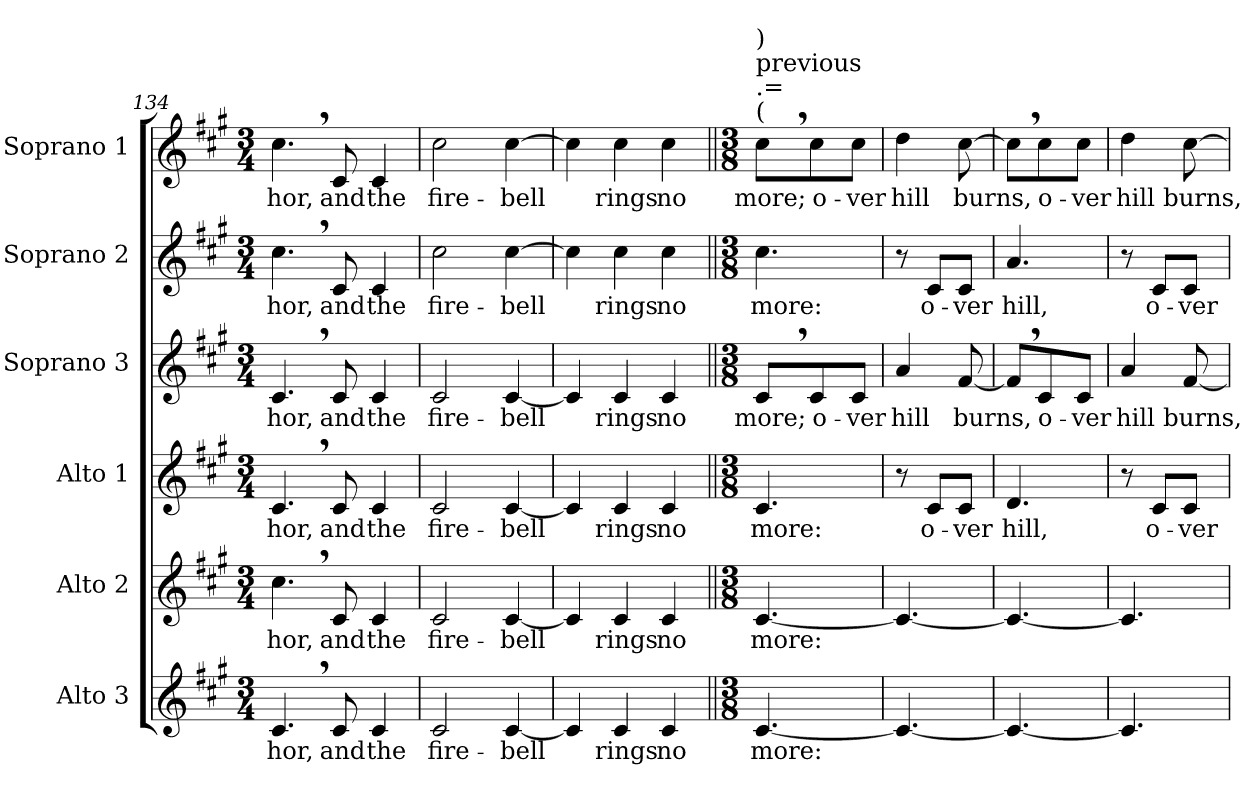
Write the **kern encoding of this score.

**kern	**text	**kern	**text	**kern	**text	**kern	**text	**kern	**text	**kern	**text
*part6	*part6	*part5	*part5	*part4	*part4	*part3	*part3	*part2	*part2	*part1	*part1
*staff6	*staff6	*staff5	*staff5	*staff4	*staff4	*staff3	*staff3	*staff2	*staff2	*staff1	*staff1
*I"Alto 3	*	*I"Alto 2	*	*I"Alto 1	*	*I"Soprano 3	*	*I"Soprano 2	*	*I"Soprano 1	*
*I'A 3	*	*I'A 2	*	*I'A 1	*	*I'S 3	*	*I'S 2	*	*I'S 1	*
*clefG2	*	*clefG2	*	*clefG2	*	*clefG2	*	*clefG2	*	*clefG2	*
*k[f#c#g#]	*	*k[f#c#g#]	*	*k[f#c#g#]	*	*k[f#c#g#]	*	*k[f#c#g#]	*	*k[f#c#g#]	*
*f#:	*	*f#:	*	*f#:	*	*f#:	*	*f#:	*	*f#:	*
*M3/4	*	*M3/4	*	*M3/4	*	*M3/4	*	*M3/4	*	*M3/4	*
=134	=134	=134	=134	=134	=134	=134	=134	=134	=134	=134	=134
!	!LO:LY:b	!	!	!	!	!	!	!	!	!	!
!	!	!	!LO:LY:b	!	!	!	!	!	!	!	!
!	!	!	!	!	!LO:LY:b	!	!	!	!	!	!
!	!	!	!	!	!	!	!LO:LY:b	!	!	!	!
!	!	!	!	!	!	!	!	!	!LO:LY:b	!	!
!	!	!	!	!	!	!	!	!	!	!	!LO:LY:b
4.c#,>/	-hor,	4.cc#,>\	-hor,	4.c#,>/	-hor,	4.c#,>/	-hor,	4.cc#,>\	-hor,	4.cc#,>\	-hor,
!	!LO:LY:b	!	!	!	!	!	!	!	!	!	!
!	!	!	!LO:LY:b	!	!	!	!	!	!	!	!
!	!	!	!	!	!LO:LY:b	!	!	!	!	!	!
!	!	!	!	!	!	!	!LO:LY:b	!	!	!	!
!	!	!	!	!	!	!	!	!	!LO:LY:b	!	!
!	!	!	!	!	!	!	!	!	!	!	!LO:LY:b
8c#/	and	8c#/	and	8c#/	and	8c#/	and	8c#/	and	8c#/	and
!	!LO:LY:b	!	!	!	!	!	!	!	!	!	!
!	!	!	!LO:LY:b	!	!	!	!	!	!	!	!
!	!	!	!	!	!LO:LY:b	!	!	!	!	!	!
!	!	!	!	!	!	!	!LO:LY:b	!	!	!	!
!	!	!	!	!	!	!	!	!	!LO:LY:b	!	!
!	!	!	!	!	!	!	!	!	!	!	!LO:LY:b
4c#/	the	4c#/	the	4c#/	the	4c#/	the	4c#/	the	4c#/	the
=135	=135	=135	=135	=135	=135	=135	=135	=135	=135	=135	=135
!	!LO:LY:b	!	!	!	!	!	!	!	!	!	!
!	!	!	!LO:LY:b	!	!	!	!	!	!	!	!
!	!	!	!	!	!LO:LY:b	!	!	!	!	!	!
!	!	!	!	!	!	!	!LO:LY:b	!	!	!	!
!	!	!	!	!	!	!	!	!	!LO:LY:b	!	!
!	!	!	!	!	!	!	!	!	!	!	!LO:LY:b
2c#/	fire-	2c#/	fire-	2c#/	fire-	2c#/	fire-	2cc#\	fire-	2cc#\	fire-
!	!LO:LY:b	!	!	!	!	!	!	!	!	!	!
!	!	!	!LO:LY:b	!	!	!	!	!	!	!	!
!	!	!	!	!	!LO:LY:b	!	!	!	!	!	!
!	!	!	!	!	!	!	!LO:LY:b	!	!	!	!
!	!	!	!	!	!	!	!	!	!LO:LY:b	!	!
!	!	!	!	!	!	!	!	!	!	!	!LO:LY:b
[4c#/	-bell	[4c#/	-bell	[4c#/	-bell	[4c#/	-bell	[4cc#\	-bell	[4cc#\	-bell
=136	=136	=136	=136	=136	=136	=136	=136	=136	=136	=136	=136
4c#/]	.	4c#/]	.	4c#/]	.	4c#/]	.	4cc#\]	.	4cc#\]	.
!	!LO:LY:b	!	!	!	!	!	!	!	!	!	!
!	!	!	!LO:LY:b	!	!	!	!	!	!	!	!
!	!	!	!	!	!LO:LY:b	!	!	!	!	!	!
!	!	!	!	!	!	!	!LO:LY:b	!	!	!	!
!	!	!	!	!	!	!	!	!	!LO:LY:b	!	!
!	!	!	!	!	!	!	!	!	!	!	!LO:LY:b
4c#/	rings	4c#/	rings	4c#/	rings	4c#/	rings	4cc#\	rings	4cc#\	rings
!	!LO:LY:b	!	!	!	!	!	!	!	!	!	!
!	!	!	!LO:LY:b	!	!	!	!	!	!	!	!
!	!	!	!	!	!LO:LY:b	!	!	!	!	!	!
!	!	!	!	!	!	!	!LO:LY:b	!	!	!	!
!	!	!	!	!	!	!	!	!	!LO:LY:b	!	!
!	!	!	!	!	!	!	!	!	!	!	!LO:LY:b
4c#/	no	4c#/	no	4c#/	no	4c#/	no	4cc#\	no	4cc#\	no
=137||	=137||	=137||	=137||	=137||	=137||	=137||	=137||	=137||	=137||	=137||	=137||
*M3/8	*	*M3/8	*	*M3/8	*	*M3/8	*	*M3/8	*	*M3/8	*
!	!LO:LY:b	!	!	!	!	!	!	!	!	!	!
!	!	!	!LO:LY:b	!	!	!	!	!	!	!	!
!	!	!	!	!	!LO:LY:b	!	!	!	!	!	!
!	!	!	!	!	!	!	!LO:LY:b	!	!	!	!
!	!	!	!	!	!	!	!	!	!LO:LY:b	!	!
!	!	!	!	!	!	!	!	!	!	!LO:TX:a:t=(	!
!	!	!	!	!	!	!	!	!	!	!LO:TX:a:t=.=	!
!	!	!	!	!	!	!	!	!	!	!LO:TX:a:t=previous	!
!	!	!	!	!	!	!	!	!	!	!LO:TX:a:t=)	!
!	!	!	!	!	!	!	!	!	!	!	!LO:LY:b
[4.c#/	more:	[4.c#/	more:	4.c#/	more:	8c#,>/L	more;	4.cc#\	more:	8cc#,>\L	more;
!	!	!	!	!	!	!	!LO:LY:b	!	!	!	!
!	!	!	!	!	!	!	!	!	!	!	!LO:LY:b
.	.	.	.	.	.	8c#/	o-	.	.	8cc#\	o-
!	!	!	!	!	!	!	!LO:LY:b	!	!	!	!
!	!	!	!	!	!	!	!	!	!	!	!LO:LY:b
.	.	.	.	.	.	8c#/J	-ver	.	.	8cc#\J	-ver
=138	=138	=138	=138	=138	=138	=138	=138	=138	=138	=138	=138
!	!	!	!	!	!	!	!LO:LY:b	!	!	!	!
!	!	!	!	!	!	!	!	!	!	!	!LO:LY:b
4.c#/_	.	4.c#/_	.	8r	.	4a/	hill	8r	.	4dd\	hill
!	!	!	!	!	!LO:LY:b	!	!	!	!	!	!
!	!	!	!	!	!	!	!	!	!LO:LY:b	!	!
.	.	.	.	8c#/L	o-	.	.	8c#/L	o-	.	.
!	!	!	!	!	!LO:LY:b	!	!	!	!	!	!
!	!	!	!	!	!	!	!LO:LY:b	!	!	!	!
!	!	!	!	!	!	!	!	!	!LO:LY:b	!	!
!	!	!	!	!	!	!	!	!	!	!	!LO:LY:b
.	.	.	.	8c#/J	-ver	[8f#/	burns,	8c#/J	-ver	[8cc#\	burns,
=139	=139	=139	=139	=139	=139	=139	=139	=139	=139	=139	=139
!	!	!	!	!	!LO:LY:b	!	!	!	!	!	!
!	!	!	!	!	!	!	!	!	!LO:LY:b	!	!
4.c#/_	.	4.c#/_	.	4.d/	hill,	8f#,>/L]	.	4.a/	hill,	8cc#,>\L]	.
!	!	!	!	!	!	!	!LO:LY:b	!	!	!	!
!	!	!	!	!	!	!	!	!	!	!	!LO:LY:b
.	.	.	.	.	.	8c#/	o-	.	.	8cc#\	o-
!	!	!	!	!	!	!	!LO:LY:b	!	!	!	!
!	!	!	!	!	!	!	!	!	!	!	!LO:LY:b
.	.	.	.	.	.	8c#/J	-ver	.	.	8cc#\J	-ver
=140	=140	=140	=140	=140	=140	=140	=140	=140	=140	=140	=140
!	!	!	!	!	!	!	!LO:LY:b	!	!	!	!
!	!	!	!	!	!	!	!	!	!	!	!LO:LY:b
4.c#/]	.	4.c#/]	.	8r	.	4a/	hill	8r	.	4dd\	hill
!	!	!	!	!	!LO:LY:b	!	!	!	!	!	!
!	!	!	!	!	!	!	!	!	!LO:LY:b	!	!
.	.	.	.	8c#/L	o-	.	.	8c#/L	o-	.	.
!	!	!	!	!	!LO:LY:b	!	!	!	!	!	!
!	!	!	!	!	!	!	!LO:LY:b	!	!	!	!
!	!	!	!	!	!	!	!	!	!LO:LY:b	!	!
!	!	!	!	!	!	!	!	!	!	!	!LO:LY:b
.	.	.	.	8c#/J	-ver	[8f#/	burns,	8c#/J	-ver	[8cc#\	burns,
=	=	=	=	=	=	=	=	=	=	=	=
*-	*-	*-	*-	*-	*-	*-	*-	*-	*-	*-	*-
